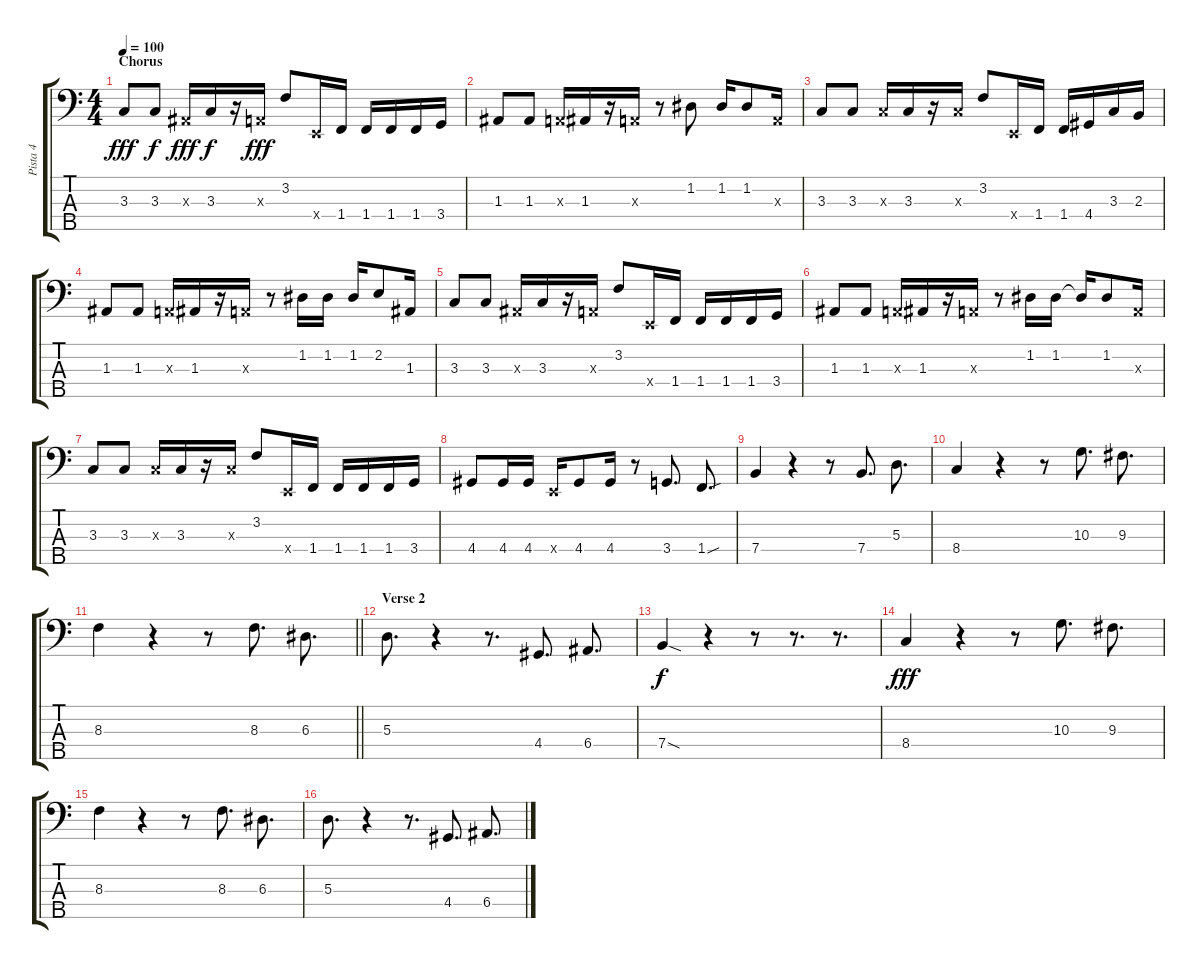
\track ("Pista 4" "Pista 4") {instrument electricbasspick}
\staff {score tabs}
\tuning (G2 D2 A1 E1 B0) {hide}
\ts (4 4)
\section ("" "Chorus")
\tempo 100
\clef f4
\ks c
3.3.8{dy fff} 3.3.8{dy f} 1.3{x}.16{dy fff} 3.3.16{dy f} r.16 0.3{x}.16{dy fff} 3.2.8 0.4{x}.16 1.4.16 1.4.16 1.4.16 1.4.16 3.4.16 |
1.3.8 1.3.8 0.3{x}.16 1.3.16 r.16 0.3{x}.16 r.8 1.2.8 1.2.16 1.2.8 0.3{x}.16 |
3.3.8 3.3.8 3.3{x}.16 3.3.16 r.16 3.3{x}.16 3.2.8 0.4{x}.16 1.4.16 1.4.16 4.4.16 3.3.16 2.3.16 |
1.3.8 1.3.8 0.3{x}.16 1.3.16 r.16 0.3{x}.16 r.8 1.2.16 1.2.16 1.2.16 2.2.8 1.3.16 |
3.3.8 3.3.8 1.3{x}.16 3.3.16 r.16 0.3{x}.16 3.2.8 0.4{x}.16 1.4.16 1.4.16 1.4.16 1.4.16 3.4.16 |
1.3.8 1.3.8 0.3{x}.16 1.3.16 r.16 0.3{x}.16 r.8 1.2.16 1.2.16 1.2{t}.16 1.2.8 0.3{x}.16 |
3.3.8 3.3.8 3.3{x}.16 3.3.16 r.16 3.3{x}.16 3.2.8 0.4{x}.16 1.4.16 1.4.16 1.4.16 1.4.16 3.4.16 |
4.4.8 4.4.16 4.4.16 0.4{x}.16 4.4.8 4.4.16 r.8 3.4.8{d} 1.4{sou}.8{d} |
7.4.4 r.4 r.8 7.4.8{d} 5.3.8{d} |
8.4.4 r.4 r.8 10.3.8{d} 9.3.8{d} |
\barLineRight lightlight
8.3.4 r.4 r.8 8.3.8{d} 6.3.8{d} |
\section ("" "Verse 2")
5.3.8{d} r.4 r.8{d} 4.4.8{d} 6.4.8{d} |
7.4{sod}.4{dy f} r.4 r.8 r.8{d} r.8{d} |
8.4.4{dy fff} r.4 r.8 10.3.8{d} 9.3.8{d} |
8.3.4 r.4 r.8 8.3.8{d} 6.3.8{d} |
5.3.8{d} r.4 r.8{d} 4.4.8{d} 6.4.8{d}
